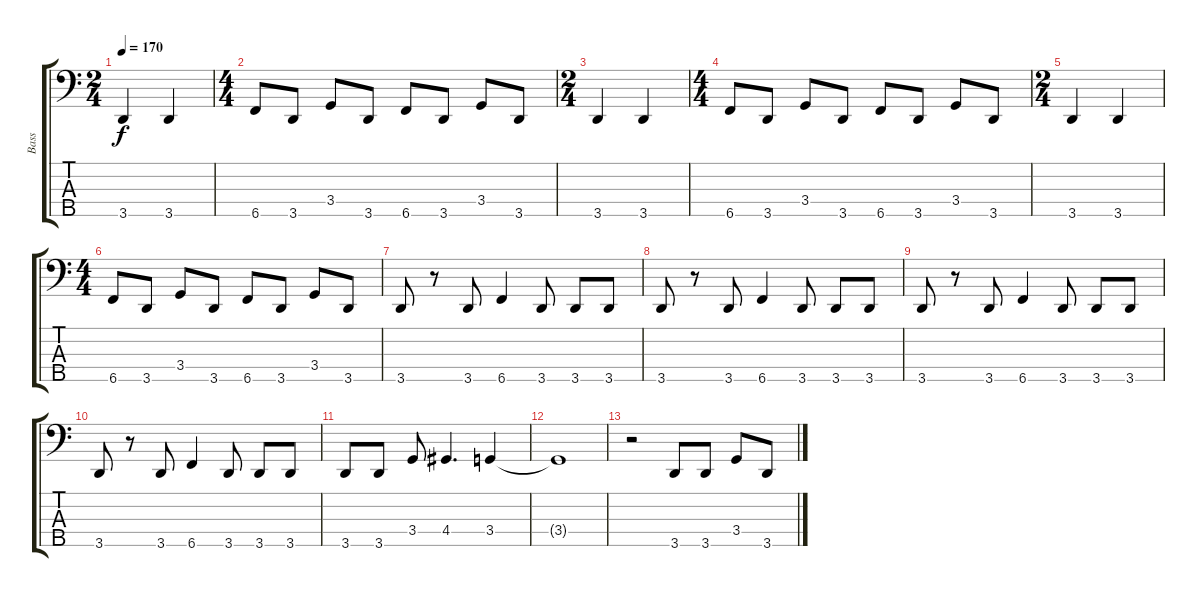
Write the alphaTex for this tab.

\track ("Bass" "Bass") {instrument electricbassfinger}
\staff {score tabs}
\tuning (G2 D2 A1 E1 B0) {hide}
\ts (2 4)
\tempo 170
\clef f4
\ks c
3.5.4{dy f} 3.5.4 |
\ts (4 4)
6.5.8 3.5.8 3.4.8 3.5.8 6.5.8 3.5.8 3.4.8 3.5.8 |
\ts (2 4)
3.5.4 3.5.4 |
\ts (4 4)
6.5.8 3.5.8 3.4.8 3.5.8 6.5.8 3.5.8 3.4.8 3.5.8 |
\ts (2 4)
3.5.4 3.5.4 |
\ts (4 4)
6.5.8 3.5.8 3.4.8 3.5.8 6.5.8 3.5.8 3.4.8 3.5.8 |
3.5.8 r.8 3.5.8 6.5.4 3.5.8 3.5.8 3.5.8 |
3.5.8 r.8 3.5.8 6.5.4 3.5.8 3.5.8 3.5.8 |
3.5.8 r.8 3.5.8 6.5.4 3.5.8 3.5.8 3.5.8 |
3.5.8 r.8 3.5.8 6.5.4 3.5.8 3.5.8 3.5.8 |
3.5.8 3.5.8 3.4.8 4.4.4{d} 3.4.4 |
3.4{t}.1 |
r.2 3.5.8 3.5.8 3.4.8 3.5.8
